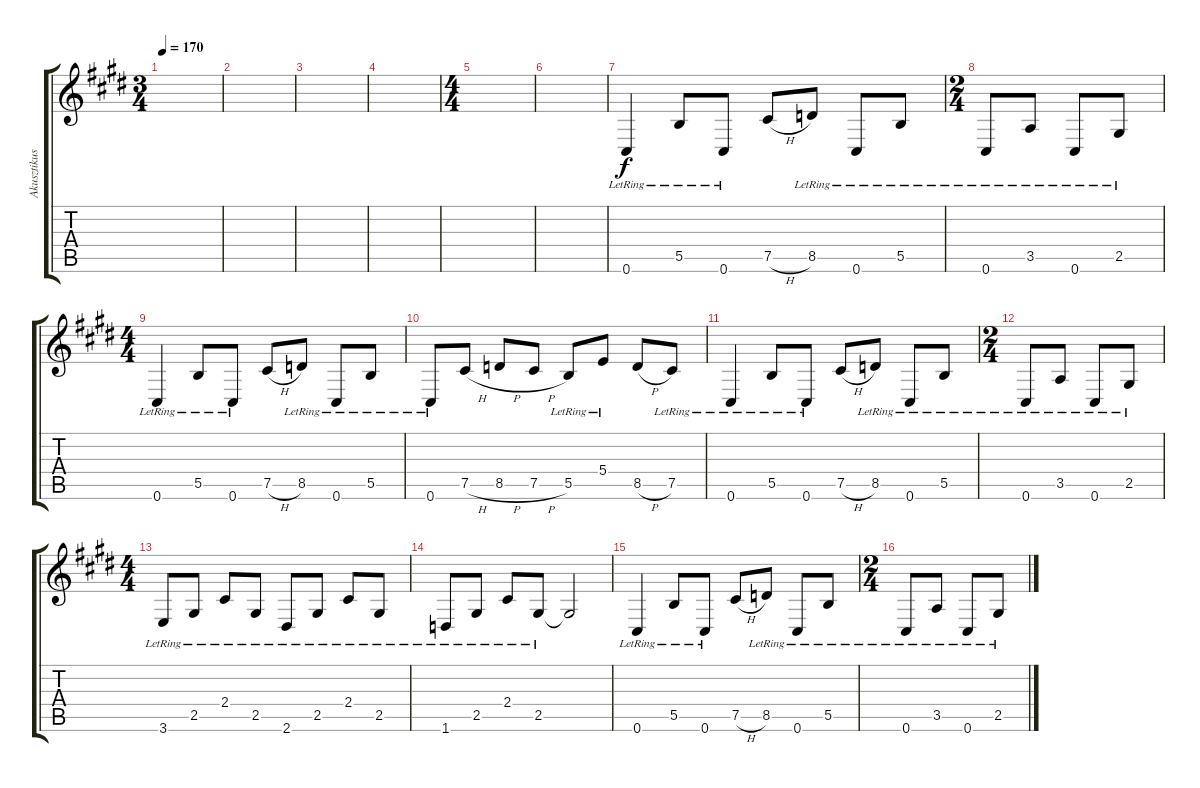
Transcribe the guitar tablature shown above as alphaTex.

\track ("Akusztikus Gitár" "Akusztikus") {instrument acousticguitarsteel}
\staff {score tabs}
\tuning (Db4 Ab3 E3 B2 Gb2 Db2) {hide}
\ts (3 4)
\tempo 170
\clef g2
\ks c#minor
|
|
|
|
\ts (4 4)
|
|
0.6{lr}.4 5.5{lr}.8 0.6{lr}.8 7.5{h}.8 8.5{lr}.8 0.6{lr}.8 5.5{lr}.8 |
\ts (2 4)
0.6{lr}.8 3.5{lr}.8 0.6{lr}.8 2.5{lr}.8 |
\ts (4 4)
0.6{lr}.4 5.5{lr}.8 0.6{lr}.8 7.5{h}.8 8.5{lr}.8 0.6{lr}.8 5.5{lr}.8 |
0.6{lr}.8 7.5{h}.8 8.5{h}.8 7.5{h}.8 5.5{lr}.8 5.4{lr}.8 8.5{h}.8 7.5{lr}.8 |
0.6{lr}.4 5.5{lr}.8 0.6{lr}.8 7.5{h}.8 8.5{lr}.8 0.6{lr}.8 5.5{lr}.8 |
\ts (2 4)
0.6{lr}.8 3.5{lr}.8 0.6{lr}.8 2.5{lr}.8 |
\ts (4 4)
3.6{lr}.8 2.5{lr}.8 2.4{lr}.8 2.5{lr}.8 2.6{lr}.8 2.5{lr}.8 2.4{lr}.8 2.5{lr}.8 |
1.6{lr}.8 2.5{lr}.8 2.4{lr}.8 2.5{lr}.8 2.5{t}.2 |
0.6{lr}.4 5.5{lr}.8 0.6{lr}.8 7.5{h}.8 8.5{lr}.8 0.6{lr}.8 5.5{lr}.8 |
\ts (2 4)
0.6{lr}.8 3.5{lr}.8 0.6{lr}.8 2.5{lr}.8
